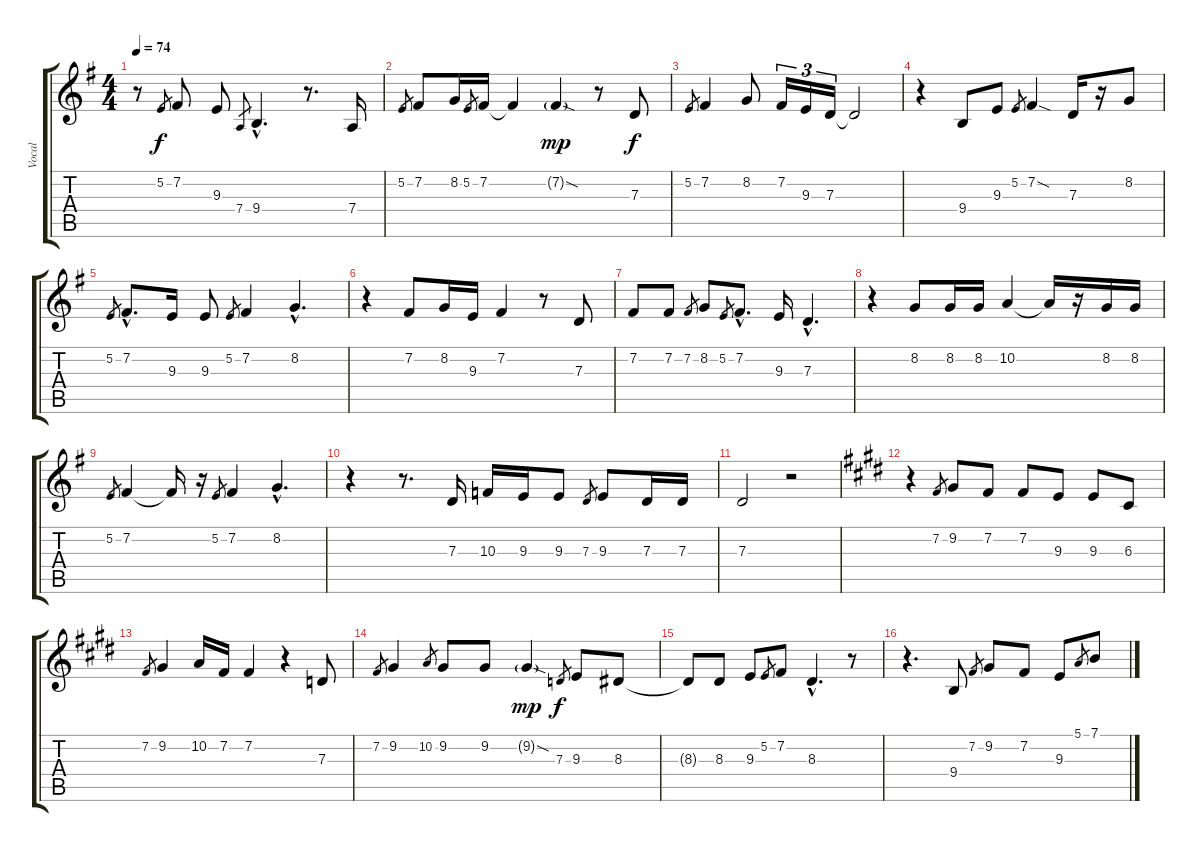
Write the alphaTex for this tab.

\track ("Vocal" "Vocal") {instrument trombone}
\staff {score tabs}
\tuning (E4 B3 G3 D3 A2 E2) {hide}
\ts (4 4)
\tempo 74
\clef g2
\ks g
r.8{dy f} 5.2.8{gr} 7.2.8 9.3.8 7.4.8{gr} 9.4{hac}.4{d} r.8{d} 7.4.16 |
5.2.8{gr} 7.2.8 8.2.16 5.2.8{gr} 7.2.16 7.2{t}.4 7.2{sod g}.4{dy mp} r.8 7.3.8{dy f} |
5.2.8{gr} 7.2.4 8.2.8 7.2.16{tu (3 2)} 9.3.16{tu (3 2)} 7.3.16{tu (3 2)} 7.3{t}.2 |
r.4 9.4.8 9.3.8 5.2.8{gr} 7.2{sod}.4 7.3.16 r.16 8.2.8 |
5.2.8{gr} 7.2{hac}.8{d} 9.3.16 9.3.8 5.2.8{gr} 7.2.4 8.2{hac}.4{d} |
r.4 7.2.8 8.2.16 9.3.16 7.2.4 r.8 7.3.8 |
7.2.8 7.2.8 7.2.8{gr} 8.2.8 5.2.8{gr} 7.2{hac}.8{d} 9.3.16 7.3{hac}.4{d} |
r.4 8.2.8 8.2.16 8.2.16 10.2.4 10.2{t}.16 r.16 8.2.16 8.2.16 |
5.2.8{gr} 7.2.4 7.2{t}.16 r.16 5.2.8{gr} 7.2.4 8.2{hac}.4{d} |
r.4 r.8{d} 7.3.16 10.3.16 9.3.16 9.3.8 7.3.8{gr} 9.3.8 7.3.16 7.3.16 |
7.3.2 r.2 |
\ks e
r.4 7.2.8{gr} 9.2.8 7.2.8 7.2.8 9.3.8 9.3.8 6.3.8 |
7.2.8{gr} 9.2.4 10.2.16 7.2.16 7.2.4 r.4 7.3.8 |
7.2.8{gr} 9.2.4 10.2.8{gr} 9.2.8 9.2.8 9.2{sod g}.4{dy mp} 7.3.8{gr dy f} 9.3.8 8.3.8 |
8.3{t}.8 8.3.8 9.3.8 5.2.8{gr} 7.2.8 8.3{hac}.4{d} r.8 |
r.4{d} 9.4.8 7.2.8{gr} 9.2.8 7.2.8 9.3.8 5.1.8{gr} 7.1.8
